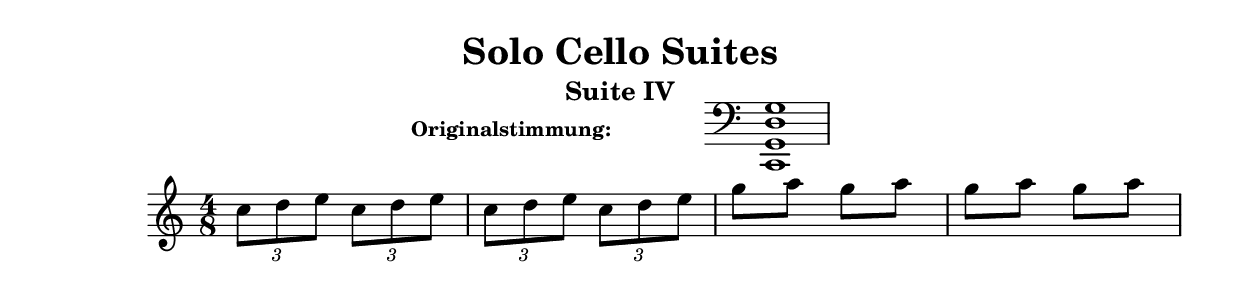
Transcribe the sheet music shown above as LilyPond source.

%% Do not edit this file; it is automatically
%% generated from LSR http://lsr.dsi.unimi.it
%% This file is in the public domain.
\version "2.13.10"

\header {
  lsrtags = "staff-notation"

  texidoc = "
The @code{\\markup} command is quite versatile.  In this snippet, it
contains a @code{\\score} block instead of texts or marks.

"
  doctitle = "Inserting score fragments above a staff as markups"
} % begin verbatim

tuning = \markup {
  \score {
    \new Staff \with { \remove "Time_signature_engraver" }
    {
      \clef bass
      <c, g, d g>1
    }
    \layout { ragged-right = ##t }
  }
}

\header {
  title = "Solo Cello Suites"
  subtitle = "Suite IV"
  subsubtitle = \markup { Originalstimmung: \general-align #Y #CENTER \tuning }
}

\layout { ragged-right = ##f }

\relative c'' {
  \time 4/8
  \times 2/3 { c8 d e } \times 2/3 { c d e }
  \times 2/3 { c8 d e } \times 2/3 { c d e }
  g8 a g a
  g8 a g a
}

